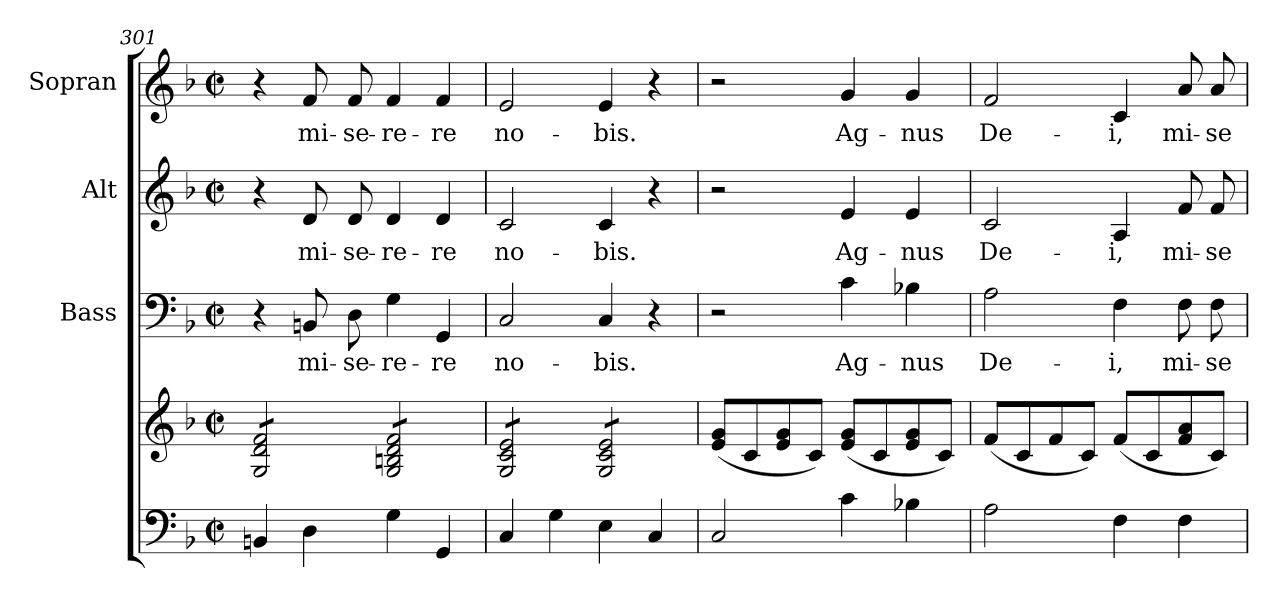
**kern	**kern	**kern	**text	**kern	**text	**kern	**text
*part4	*part4	*part3	*part3	*part2	*part2	*part1	*part1
*staff5	*staff4	*staff3	*staff3	*staff2	*staff2	*staff1	*staff1
*	*	*I"Bass	*	*I"Alt	*	*I"Sopran	*
*	*	*I'B.	*	*I'A.	*	*I'S.	*
*clefF4	*clefG2	*clefF4	*	*clefG2	*	*clefG2	*
*k[b-]	*k[b-]	*k[b-]	*	*k[b-]	*	*k[b-]	*
*F:	*F:	*F:	*	*F:	*	*F:	*
*M2/2	*M2/2	*M2/2	*	*M2/2	*	*M2/2	*
*met(c|)	*met(c|)	*met(c|)	*	*met(c|)	*	*met(c|)	*
=301	=301	=301	=301	=301	=301	=301	=301
*	*tremolo	*	*	*	*	*	*
4BBn/	8G/ 8d/ 8f/L	4r	.	4r	.	4r	.
.	8G/ 8d/ 8f/	.	.	.	.	.	.
!	!	!	!LO:LY:b	!	!LO:LY:b	!	!LO:LY:b
4D\	8G/ 8d/ 8f/	8BBn/	mi-	8d/	mi-	8f/	mi-
!	!	!	!LO:LY:b	!	!LO:LY:b	!	!LO:LY:b
.	8G/ 8d/ 8f/J	8D\	-se-	8d/	-se-	8f/	-se-
!	!	!	!LO:LY:b	!	!LO:LY:b	!	!LO:LY:b
4G\	8G/ 8Bn/ 8d/ 8f/L	4G\	-re-	4d/	-re-	4f/	-re-
.	8G/ 8Bn/ 8d/ 8f/	.	.	.	.	.	.
!	!	!	!LO:LY:b	!	!LO:LY:b	!	!LO:LY:b
4GG/	8G/ 8Bn/ 8d/ 8f/	4GG/	-re	4d/	-re	4f/	-re
.	8G/ 8Bn/ 8d/ 8f/J	.	.	.	.	.	.
=302	=302	=302	=302	=302	=302	=302	=302
!	!	!	!LO:LY:b	!	!LO:LY:b	!	!LO:LY:b
4C/	8G/ 8c/ 8e/L	2C/	no-	2c/	no-	2e/	no-
.	8G/ 8c/ 8e/	.	.	.	.	.	.
4G\	8G/ 8c/ 8e/	.	.	.	.	.	.
.	8G/ 8c/ 8e/J	.	.	.	.	.	.
!	!	!	!LO:LY:b	!	!LO:LY:b	!	!LO:LY:b
4E\	8G/ 8c/ 8e/L	4C/	-bis.	4c/	-bis.	4e/	-bis.
.	8G/ 8c/ 8e/	.	.	.	.	.	.
4C/	8G/ 8c/ 8e/	4r	.	4r	.	4r	.
.	8G/ 8c/ 8e/J	.	.	.	.	.	.
*	*Xtremolo	*	*	*	*	*	*
=303	=303	=303	=303	=303	=303	=303	=303
2C/	(<8e/ 8g/L	2r	.	2r	.	2r	.
.	8c/	.	.	.	.	.	.
.	8e/ 8g/	.	.	.	.	.	.
.	8c/J)	.	.	.	.	.	.
!	!	!	!LO:LY:b	!	!LO:LY:b	!	!LO:LY:b
4c\	(<8e/ 8g/L	4c\	Ag-	4e/	Ag-	4g/	Ag-
.	8c/	.	.	.	.	.	.
!	!	!	!LO:LY:b	!	!LO:LY:b	!	!LO:LY:b
4B-X\	8e/ 8g/	4B-X\	-nus	4e/	-nus	4g/	-nus
.	8c/J)	.	.	.	.	.	.
!!LO:PB:g=z
=304	=304	=304	=304	=304	=304	=304	=304
!	!	!	!LO:LY:b	!	!LO:LY:b	!	!LO:LY:b
2A\	(<8f/L	2A\	De-	2c/	De-	2f/	De-
.	8c/	.	.	.	.	.	.
.	8f/	.	.	.	.	.	.
.	8c/J)	.	.	.	.	.	.
!	!	!	!LO:LY:b	!	!LO:LY:b	!	!LO:LY:b
4F\	(<8f/L	4F\	-i,	4A/	-i,	4c/	-i,
.	8c/	.	.	.	.	.	.
!	!	!	!LO:LY:b	!	!LO:LY:b	!	!LO:LY:b
4F\	8f/ 8a/	8F\	mi-	8f/	mi-	8a/	mi-
!	!	!	!LO:LY:b	!	!LO:LY:b	!	!LO:LY:b
.	8c/J)	8F\	-se-	8f/	-se-	8a/	-se-
=	=	=	=	=	=	=	=
*-	*-	*-	*-	*-	*-	*-	*-
